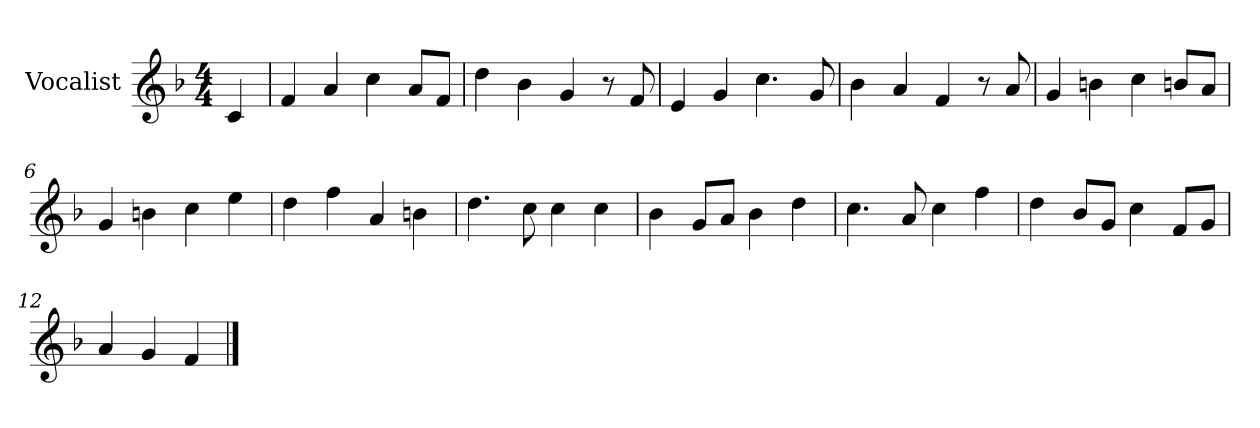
**kern
*part1
*staff1
*I"Vocalist
*k[b-]
*F:
*M4/4
=
4c
=1
4f
4a
4cc
8aL
8fJ
=2
4dd
4b-
4g
8r
8f
=3
4e
4g
4.cc
8g
=4
4b-
4a
4f
8r
8a
=5
4g
4bn
4cc
8bnL
8aJ
=6
4g
4bn
4cc
4ee
=7
4dd
4ff
4a
4bn
=8
4.dd
8cc
4cc
4cc
=9
4b-
8gL
8aJ
4b-
4dd
=10
4.cc
8a
4cc
4ff
=11
4dd
8b-L
8gJ
4cc
8fL
8gJ
=12
4a
4g
4f
==
*-
